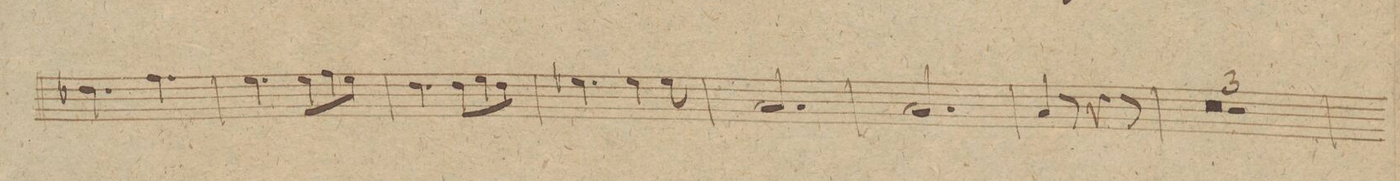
**kern	**dynam
*I"Clarnetto 1mo in A	*
*clefG2	*
*k[f#c#g#]	*
*M6/8	*
4.b-X\	.
4.dd\	.
=42	=42
4.cc#\	.
8cc#\L	.
8dd\	.
8cc#\J	.
=43	=43
4.b\	.
8b\L	.
8cc#\	.
8b\J	.
=44	=44
4.cc\	.
4cc\	.
8cc\	.
=45	=45
2.f#/	.
=46	=46
2.f#/	.
=47	=47
4f#/	.
8r	.
4r	.
8r	.
=48	=48
1.r	.
=49	=49
=50	=50
2.r	.
=51	=51
*-	*-
